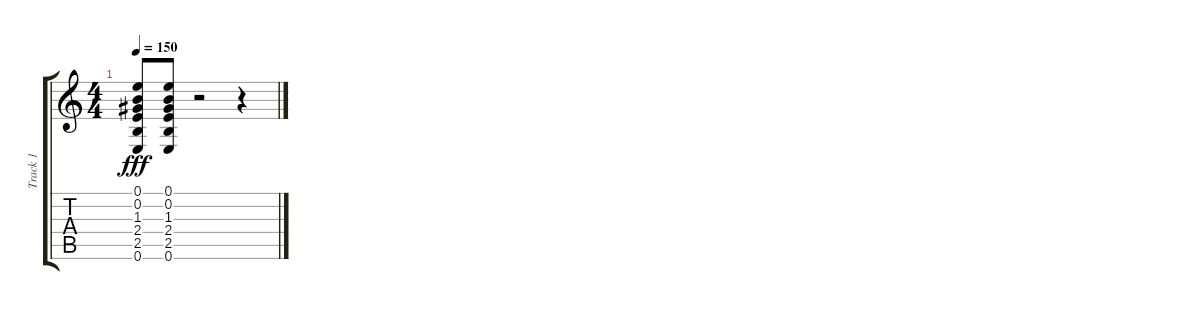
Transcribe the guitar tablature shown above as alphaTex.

\track ("Track 1" "Track 1") {instrument overdrivenguitar}
\staff {score tabs}
\tuning (E4 B3 G3 D3 A2 E2) {hide}
\ts (4 4)
\tempo 150
\clef g2
\ks c
(0.1 0.2 1.3 2.4 2.5 0.6).8{dy fff} (0.1 0.2 1.3 2.4 2.5 0.6).8 r.2 r.4
